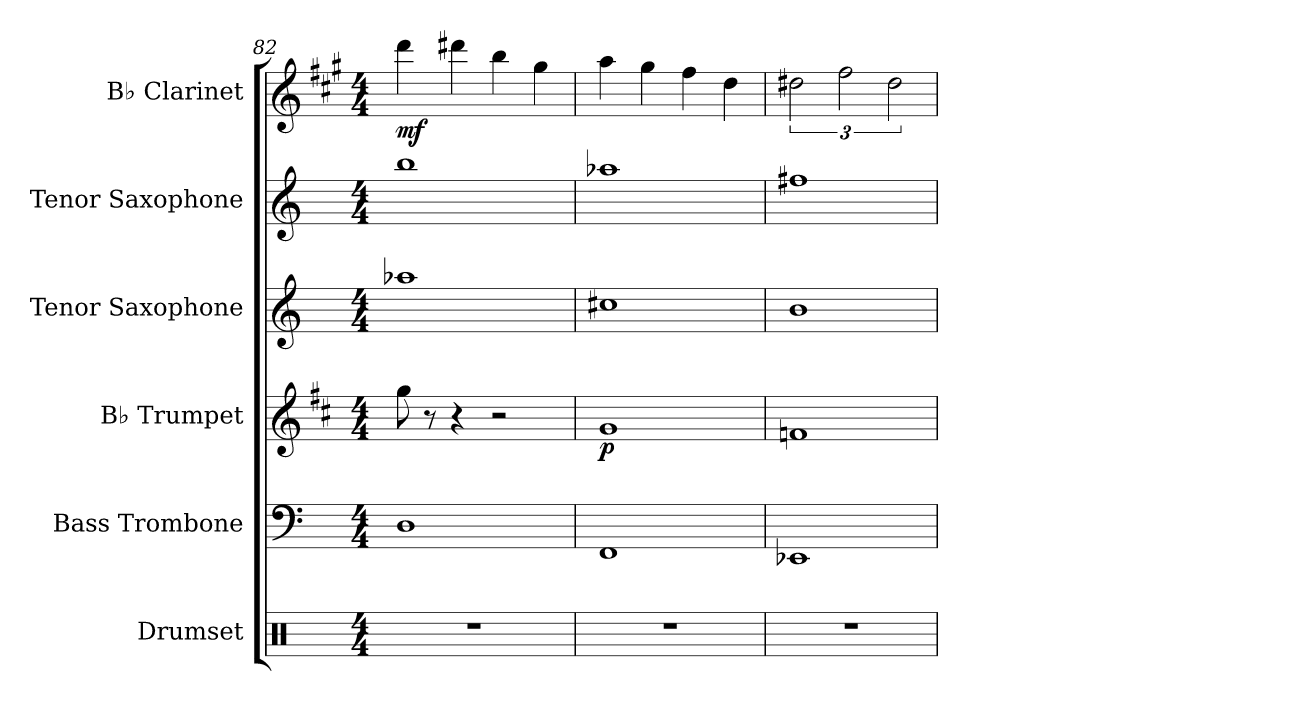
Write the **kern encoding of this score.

**kern	**kern	**kern	**dynam	**kern	**kern	**kern	**dynam
*part6	*part5	*part4	*part4	*part3	*part2	*part1	*part1
*staff6	*staff5	*staff4	*staff4	*staff3	*staff2	*staff1	*staff1
*I"Drumset	*I"Bass Trombone	*I"B♭ Trumpet	*	*I"Tenor Saxophone	*I"Tenor Saxophone	*I"B♭ Clarinet	*
*I'D. Set	*I'B. Tbn.	*I'B♭ Tpt.	*	*I'T. Sax.	*I'T. Sax.	*I'B♭ Cl.	*
*clefX	*clefF4	*clefG2	*	*clefG2	*clefG2	*clefG2	*
*	*	*ITrd1c2	*	*ITrd8c14	*ITrd8c14	*ITrd5c9	*
*k[]	*k[]	*k[]	*	*k[]	*k[]	*k[]	*
*M4/4	*M4/4	*M4/4	*	*M4/4	*M4/4	*M4/4	*
=82	=82	=82	=82	=82	=82	=82	=82
!	!	!	!	!	!	!	!LO:DY:b
1r	1D	8ff\	.	1a-X	1b	4ff\	mf
.	.	8r	.	.	.	.	.
.	.	4r	.	.	.	4ff#X\	.
.	.	2r	.	.	.	4dd\	.
.	.	.	.	.	.	4b\	.
=83	=83	=83	=83	=83	=83	=83	=83
!	!	!	!LO:DY:b	!	!	!	!
1r	1FF	1f	p	1c#X	1a-X	4cc\	.
.	.	.	.	.	.	4b\	.
.	.	.	.	.	.	4a\	.
.	.	.	.	.	.	4f\	.
=84	=84	=84	=84	=84	=84	=84	=84
1r	1EE-X	1e-X	.	1B	1f#X	3f#X\	.
.	.	.	.	.	.	3a\	.
.	.	.	.	.	.	3f#\	.
=	=	=	=	=	=	=	=
*-	*-	*-	*-	*-	*-	*-	*-
